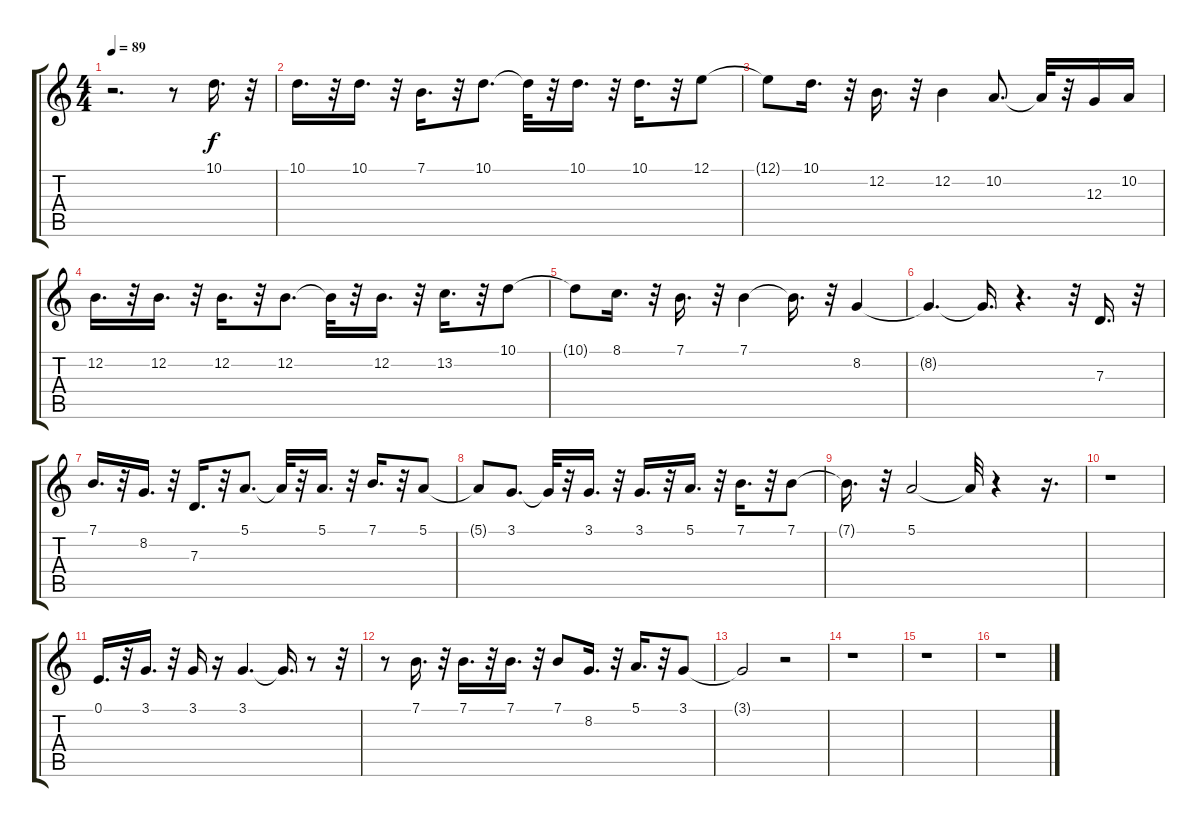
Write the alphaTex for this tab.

\track "" {instrument clarinet}
\staff {score tabs}
\tuning (E4 B3 G3 D3 A2 E2) {hide}
\ts (4 4)
\tempo 89
\clef g2
\ks c
r.2{d dy f} r.8 10.1.16{d} r.32 |
10.1.16{d} r.32 10.1.16{d} r.32 7.1.16{d} r.32 10.1.8{d} 10.1{t}.32 r.32 10.1.16{d} r.32 10.1.16{d} r.32 12.1.8 |
12.1{t}.8 10.1.16{d} r.32 12.2.16{d} r.32 12.2.4 10.2.8{d} 10.2{t}.32 r.32 12.3.16 10.2.16 |
12.2.16{d} r.32 12.2.16{d} r.32 12.2.16{d} r.32 12.2.8{d} 12.2{t}.32 r.32 12.2.16{d} r.32 13.2.16{d} r.32 10.1.8 |
10.1{t}.8 8.1.16{d} r.32 7.1.16{d} r.32 7.1.4 7.1{t}.16{d} r.32 8.2.4 |
8.2{t}.4{d} 8.2{t}.16{d} r.4{d} r.32 7.3.16{d} r.32 |
7.1.16{d} r.32 8.2.16{d} r.32 7.3.16{d} r.32 5.1.8{d} 5.1{t}.32 r.32 5.1.16{d} r.32 7.1.16{d} r.32 5.1.8 |
5.1{t}.8 3.1.8{d} 3.1{t}.32 r.32 3.1.16{d} r.32 3.1.16{d} r.32 5.1.16{d} r.32 7.1.16{d} r.32 7.1.8 |
7.1{t}.16{d} r.32 5.1.2 5.1{t}.32 r.4 r.16{d} |
r.1 |
0.1.16{d} r.32 3.1.16{d} r.32 3.1.16 r.16 3.1.4{d} 3.1{t}.16{d} r.8 r.32 |
r.8 7.1.16{d} r.32 7.1.16{d} r.32 7.1.16{d} r.32 7.1.8 8.2.16{d} r.32 5.1.16{d} r.32 3.1.8 |
3.1{t}.2 r.2 |
r.1 |
r.1 |
r.1
